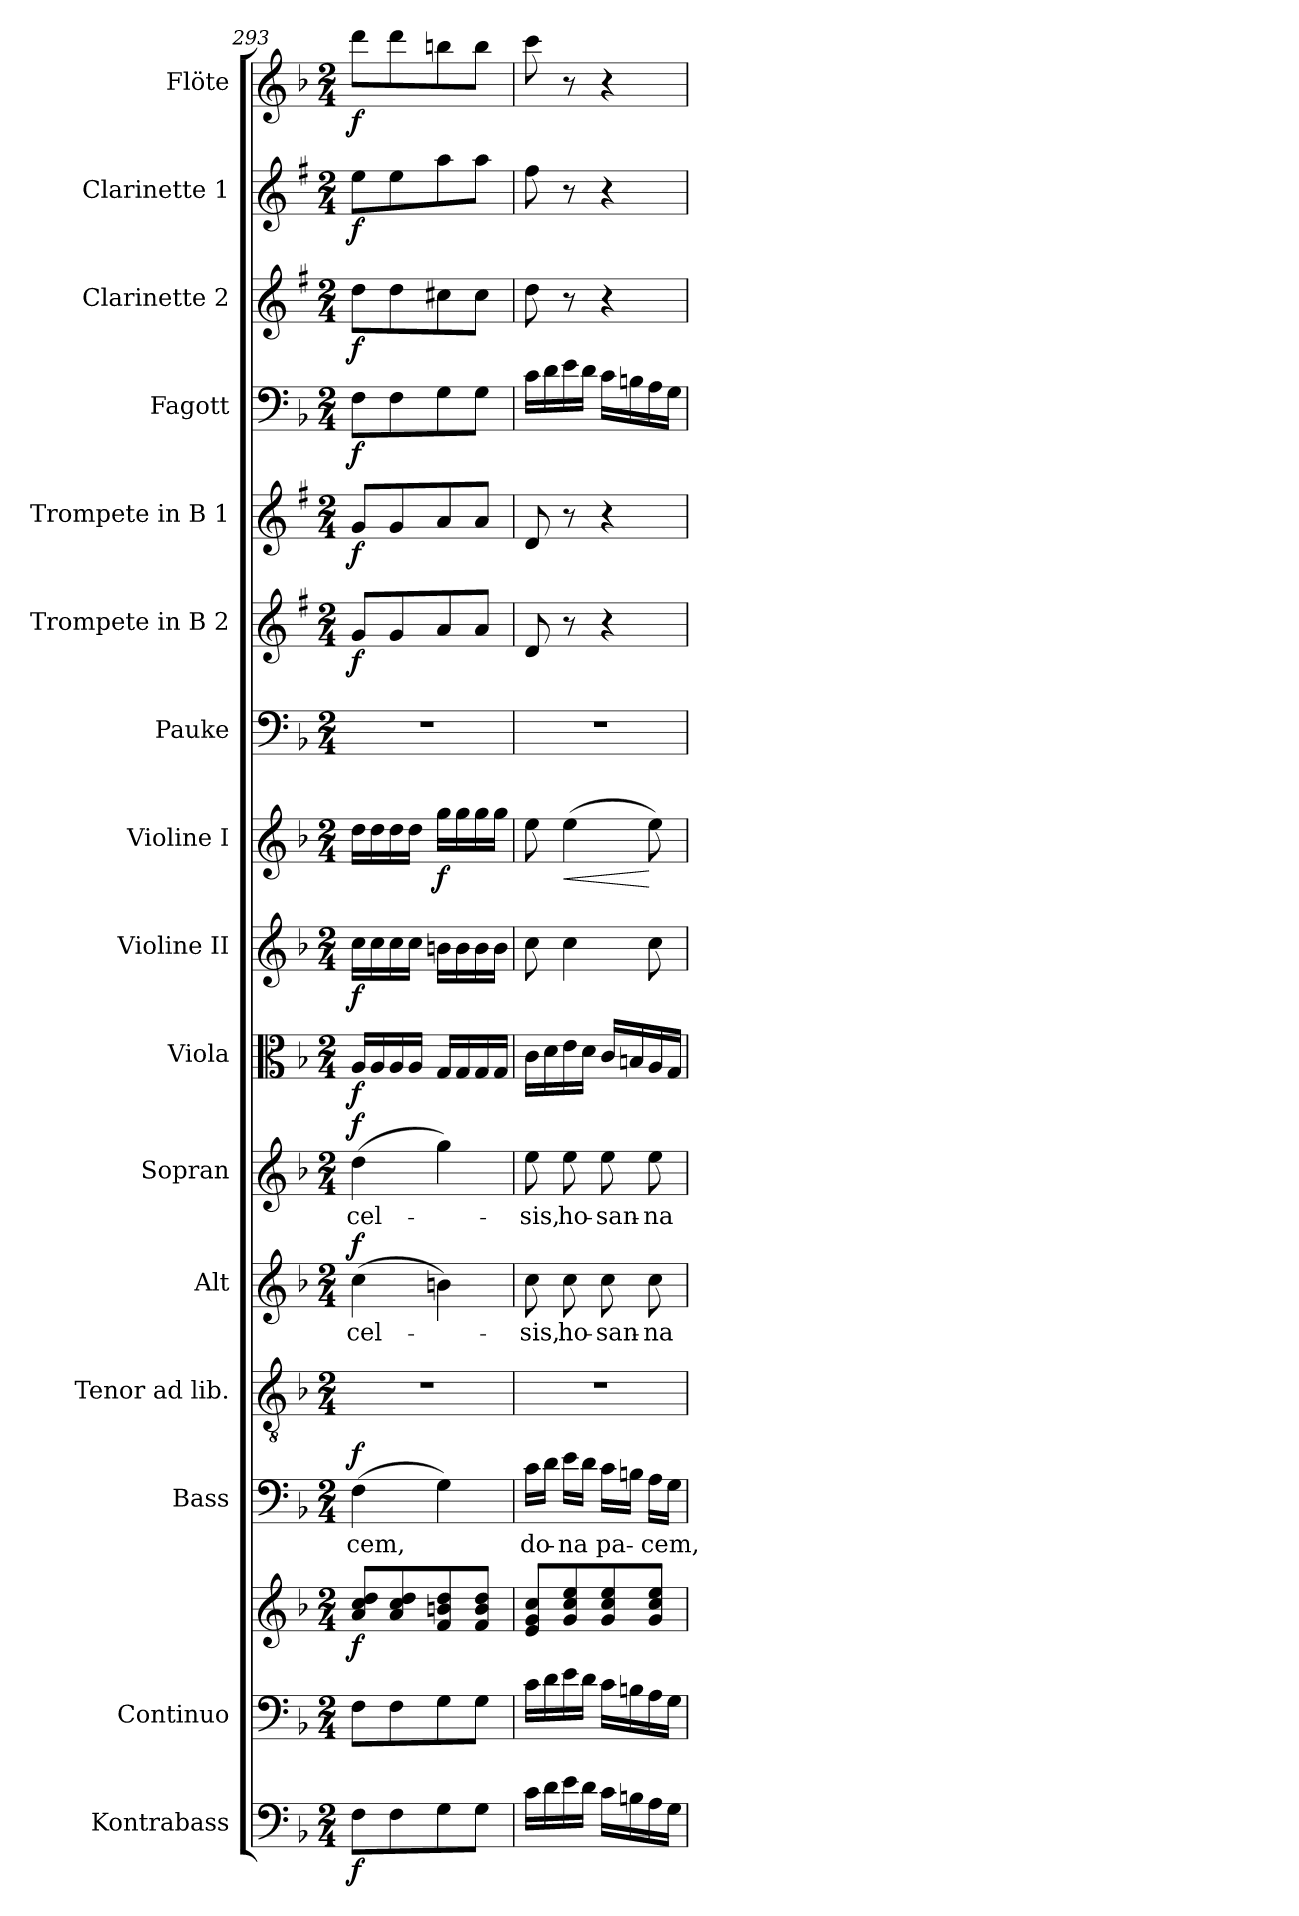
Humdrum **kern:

**kern	**dynam	**kern	**kern	**dynam	**kern	**text	**dynam	**kern	**kern	**text	**dynam	**kern	**text	**dynam	**kern	**dynam	**kern	**dynam	**kern	**dynam	**kern	**kern	**dynam	**kern	**dynam	**kern	**dynam	**kern	**dynam	**kern	**dynam	**kern	**dynam
*part16	*part16	*part15	*part15	*part15	*part14	*part14	*part14	*part13	*part12	*part12	*part12	*part11	*part11	*part11	*part10	*part10	*part9	*part9	*part8	*part8	*part7	*part6	*part6	*part5	*part5	*part4	*part4	*part3	*part3	*part2	*part2	*part1	*part1
*staff17	*staff17	*staff16	*staff15	*staff15/16	*staff14	*staff14	*staff14	*staff13	*staff12	*staff12	*staff12	*staff11	*staff11	*staff11	*staff10	*staff10	*staff9	*staff9	*staff8	*staff8	*staff7	*staff6	*staff6	*staff5	*staff5	*staff4	*staff4	*staff3	*staff3	*staff2	*staff2	*staff1	*staff1
*I"Kontrabass	*	*I"Continuo	*	*	*I"Bass	*	*	*I"Tenor ad lib.	*I"Alt	*	*	*I"Sopran	*	*	*I"Viola	*	*I"Violine II	*	*I"Violine I	*	*I"Pauke	*I"Trompete in B 2	*	*I"Trompete in B 1	*	*I"Fagott	*	*I"Clarinette 2	*	*I"Clarinette 1	*	*I"Flöte	*
*I'Kb.	*	*I'cont.	*	*	*I'B	*	*	*I'T	*I'A	*	*	*I'S	*	*	*I'Vla.	*	*I'Vl. II	*	*I'Vl. I	*	*I'Pk.	*	*	*	*	*I'Fg.	*	*I'Cl. 2	*	*I'Cl. 1	*	*I'Fl.	*
!!LO:PB:g=z
*clefF4	*	*clefF4	*clefG2	*	*clefF4	*	*	*clefGv2	*clefG2	*	*	*clefG2	*	*	*clefC3	*	*clefG2	*	*clefG2	*	*clefF4	*clefG2	*	*clefG2	*	*clefF4	*	*clefG2	*	*clefG2	*	*clefG2	*
*ITrd7c12	*	*	*	*	*	*	*	*	*	*	*	*	*	*	*	*	*	*	*	*	*	*ITrd1c2	*	*ITrd1c2	*	*	*	*ITrd1c2	*	*ITrd1c2	*	*	*
*k[b-]	*	*k[b-]	*k[b-]	*	*k[b-]	*	*	*k[b-]	*k[b-]	*	*	*k[b-]	*	*	*k[b-]	*	*k[b-]	*	*k[b-]	*	*k[b-]	*k[b-]	*	*k[b-]	*	*k[b-]	*	*k[b-]	*	*k[b-]	*	*k[b-]	*
*F:	*	*F:	*F:	*	*F:	*	*	*F:	*F:	*	*	*F:	*	*	*F:	*	*F:	*	*F:	*	*F:	*F:	*	*F:	*	*F:	*	*F:	*	*F:	*	*F:	*
*M2/4	*	*M2/4	*M2/4	*	*M2/4	*	*	*M2/4	*M2/4	*	*	*M2/4	*	*	*M2/4	*	*M2/4	*	*M2/4	*	*M2/4	*M2/4	*	*M2/4	*	*M2/4	*	*M2/4	*	*M2/4	*	*M2/4	*
=293	=293	=293	=293	=293	=293	=293	=293	=293	=293	=293	=293	=293	=293	=293	=293	=293	=293	=293	=293	=293	=293	=293	=293	=293	=293	=293	=293	=293	=293	=293	=293	=293	=293
!	!LO:DY:b	!	!	!LO:DY:b	!	!LO:LY:b	!LO:DY:a	!	!	!LO:LY:b	!LO:DY:a	!	!LO:LY:b	!LO:DY:a	!	!LO:DY:b	!	!LO:DY:b	!	!	!	!	!LO:DY:b	!	!LO:DY:b	!	!LO:DY:b	!	!LO:DY:b	!	!LO:DY:b	!	!LO:DY:b
8FF\L	f	8F\L	8a/ 8cc/ 8dd/L	f	(>4F\	-cem,	f	2r	(>4cc\	-cel-	f	(>4dd\	-cel-	f	16A/LL	f	16cc\LL	f	16dd\LL	.	2r	8f/L	f	8f/L	f	8F\L	f	8cc\L	f	8dd\L	f	8ddd\L	f
.	.	.	.	.	.	.	.	.	.	.	.	.	.	.	16A/	.	16cc\	.	16dd\	.	.	.	.	.	.	.	.	.	.	.	.	.	.
8FF\	.	8F\	8a/ 8cc/ 8dd/	.	.	.	.	.	.	.	.	.	.	.	16A/	.	16cc\	.	16dd\	.	.	8f/	.	8f/	.	8F\	.	8cc\	.	8dd\	.	8ddd\	.
.	.	.	.	.	.	.	.	.	.	.	.	.	.	.	16A/JJ	.	16cc\JJ	.	16dd\JJ	.	.	.	.	.	.	.	.	.	.	.	.	.	.
!	!	!	!	!	!	!	!	!	!	!	!	!	!	!	!	!	!	!	!	!LO:DY:b	!	!	!	!	!	!	!	!	!	!	!	!	!
8GG\	.	8G\	8f/ 8bn/ 8dd/	.	4G\)	.	.	.	4bn\)	.	.	4gg\)	.	.	16G/LL	.	16bn\LL	.	16gg\LL	f	.	8g/	.	8g/	.	8G\	.	8bn\	.	8gg\	.	8bbn\	.
.	.	.	.	.	.	.	.	.	.	.	.	.	.	.	16G/	.	16b\	.	16gg\	.	.	.	.	.	.	.	.	.	.	.	.	.	.
8GG\J	.	8G\J	8f/ 8b/ 8dd/J	.	.	.	.	.	.	.	.	.	.	.	16G/	.	16b\	.	16gg\	.	.	8g/J	.	8g/J	.	8G\J	.	8b\J	.	8gg\J	.	8bb\J	.
.	.	.	.	.	.	.	.	.	.	.	.	.	.	.	16G/JJ	.	16b\JJ	.	16gg\JJ	.	.	.	.	.	.	.	.	.	.	.	.	.	.
=294	=294	=294	=294	=294	=294	=294	=294	=294	=294	=294	=294	=294	=294	=294	=294	=294	=294	=294	=294	=294	=294	=294	=294	=294	=294	=294	=294	=294	=294	=294	=294	=294	=294
!	!	!	!	!	!	!LO:LY:b	!	!	!	!LO:LY:b	!	!	!LO:LY:b	!	!	!	!	!	!	!	!	!	!	!	!	!	!	!	!	!	!	!	!
16C\LL	.	16c\LL	8e/ 8g/ 8cc/L	.	16c\LL	do-	.	2r	8cc\	-sis,	.	8ee\	-sis,	.	16c\LL	.	8cc\	.	8ee\	.	2r	8c/	.	8c/	.	16c\LL	.	8cc\	.	8ee\	.	8ccc\	.
16D\	.	16d\	.	.	16d\JJ	.	.	.	.	.	.	.	.	.	16d\	.	.	.	.	.	.	.	.	.	.	16d\	.	.	.	.	.	.	.
!	!	!	!	!	!	!LO:LY:b	!	!	!	!LO:LY:b	!	!	!LO:LY:b	!	!	!	!	!	!	!LO:HP:b	!	!	!	!	!	!	!	!	!	!	!	!	!
16E\	.	16e\	8g/ 8cc/ 8ee/	.	16e\LL	-na	.	.	8cc\	ho-	.	8ee\	ho-	.	16e\	.	4cc\	.	(>4ee\	<	.	8r	.	8r	.	16e\	.	8r	.	8r	.	8r	.
16D\JJ	.	16d\JJ	.	.	16d\JJ	.	.	.	.	.	.	.	.	.	16d\JJ	.	.	.	.	.	.	.	.	.	.	16d\JJ	.	.	.	.	.	.	.
!	!	!	!	!	!	!LO:LY:b	!	!	!	!LO:LY:b	!	!	!LO:LY:b	!	!	!	!	!	!	!	!	!	!	!	!	!	!	!	!	!	!	!	!
16C\LL	.	16c\LL	8g/ 8cc/ 8ee/	.	16c\LL	pa-	.	.	8cc\	-san-	.	8ee\	-san-	.	16c/LL	.	.	.	.	.	.	4r	.	4r	.	16c\LL	.	4r	.	4r	.	4r	.
16BBn\	.	16Bn\	.	.	16Bn\JJ	.	.	.	.	.	.	.	.	.	16Bn/	.	.	.	.	.	.	.	.	.	.	16Bn\	.	.	.	.	.	.	.
!	!	!	!	!	!	!LO:LY:b	!	!	!	!LO:LY:b	!	!	!LO:LY:b	!	!	!	!	!	!	!	!	!	!	!	!	!	!	!	!	!	!	!	!
16AA\	.	16A\	8g/ 8cc/ 8ee/J	.	16A\LL	-cem,	.	.	8cc\	-na	.	8ee\	-na	.	16A/	.	8cc\	.	8ee\)	[	.	.	.	.	.	16A\	.	.	.	.	.	.	.
16GG\JJ	.	16G\JJ	.	.	16G\JJ	.	.	.	.	.	.	.	.	.	16G/JJ	.	.	.	.	.	.	.	.	.	.	16G\JJ	.	.	.	.	.	.	.
=	=	=	=	=	=	=	=	=	=	=	=	=	=	=	=	=	=	=	=	=	=	=	=	=	=	=	=	=	=	=	=	=	=
*-	*-	*-	*-	*-	*-	*-	*-	*-	*-	*-	*-	*-	*-	*-	*-	*-	*-	*-	*-	*-	*-	*-	*-	*-	*-	*-	*-	*-	*-	*-	*-	*-	*-
